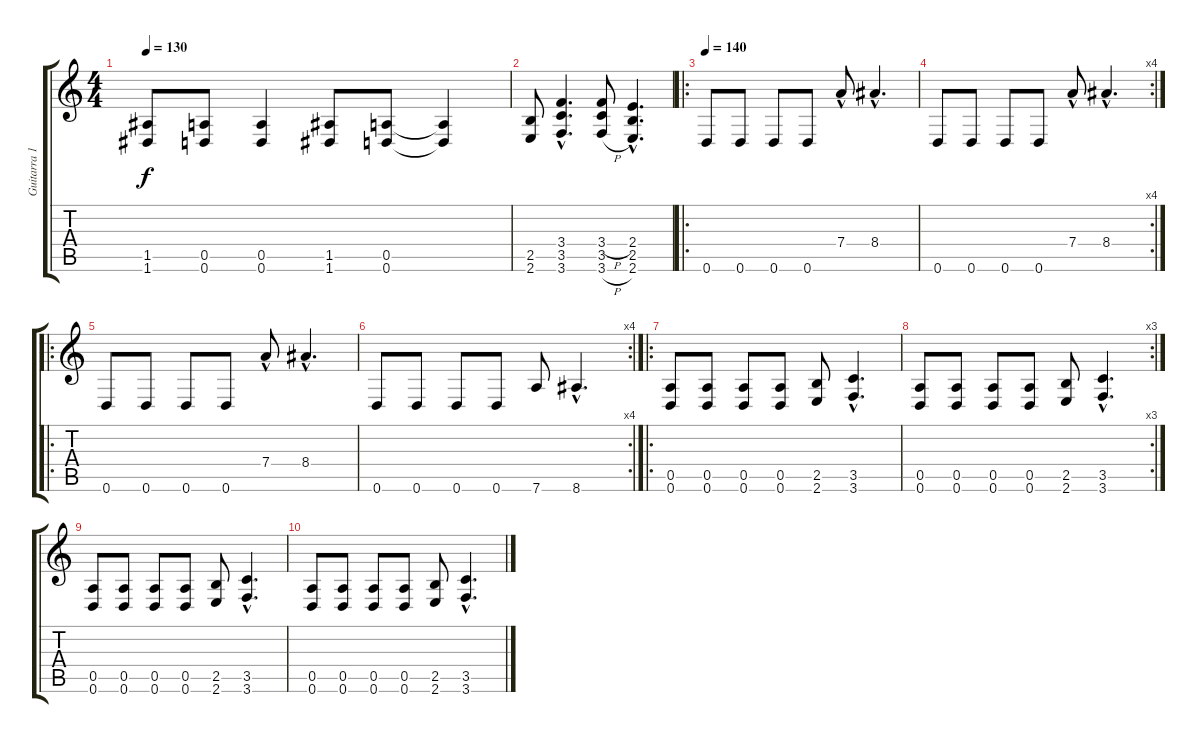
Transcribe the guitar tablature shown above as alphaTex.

\track ("Guitarra 1" "Guitarra 1") {instrument distortionguitar}
\staff {score tabs}
\tuning (E4 B3 G3 D3 A2 D2) {hide}
\ts (4 4)
\tempo 130
\clef g2
\ks c
(1.5 1.6).8{dy f} (0.5 0.6).8 (0.5 0.6).4 (1.5 1.6).8 (0.5 0.6).8 (0.5{t} 0.6{t}).4 |
(2.5 2.6).8 (3.4{hac} 3.5{hac} 3.6{hac}).4{d} (3.4{h} 3.5 3.6{h}).8 (2.4{hac} 2.5{hac} 2.6{hac}).4{d} |
\ro
\tempo 140
0.6.8 0.6.8 0.6.8 0.6.8 7.4{hac}.8 8.4{hac}.4{d} |
\rc 4
0.6.8 0.6.8 0.6.8 0.6.8 7.4{hac}.8 8.4{hac}.4{d} |
\ro
0.6.8 0.6.8 0.6.8 0.6.8 7.4{hac}.8 8.4{hac}.4{d} |
\rc 4
0.6.8 0.6.8 0.6.8 0.6.8 7.6.8 8.6{hac}.4{d} |
\ro
(0.5 0.6).8 (0.5 0.6).8 (0.5 0.6).8 (0.5 0.6).8 (2.5 2.6).8 (3.5{hac} 3.6{hac}).4{d} |
\rc 3
(0.5 0.6).8 (0.5 0.6).8 (0.5 0.6).8 (0.5 0.6).8 (2.5 2.6).8 (3.5{hac} 3.6{hac}).4{d} |
(0.5 0.6).8 (0.5 0.6).8 (0.5 0.6).8 (0.5 0.6).8 (2.5 2.6).8 (3.5{hac} 3.6{hac}).4{d} |
(0.5 0.6).8 (0.5 0.6).8 (0.5 0.6).8 (0.5 0.6).8 (2.5 2.6).8 (3.5{hac} 3.6{hac}).4{d}
